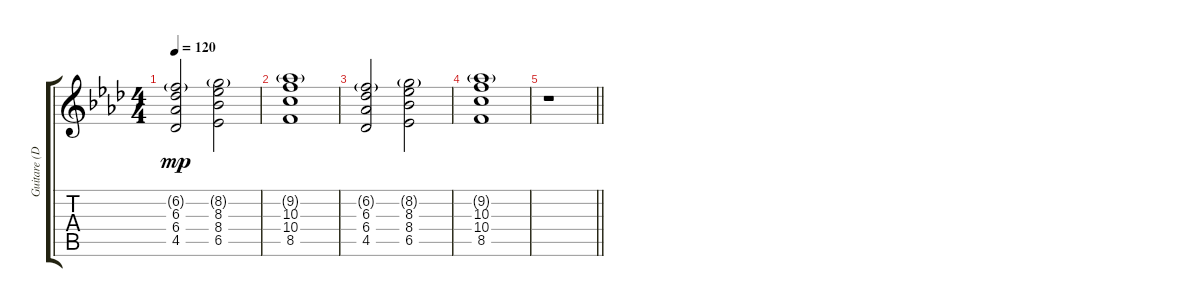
\track ("Guitare (Distortion)" "Guitare (D") {instrument distortionguitar}
\staff {score tabs}
\tuning (E4 B3 G3 D3 A2 E2) {hide}
\ts (4 4)
\tempo 120
\clef g2
\ks fminor
(6.2{g} 6.3 6.4 4.5).2{dy mp} (8.2{g} 8.3 8.4 6.5).2 |
(9.2{g} 10.3 10.4 8.5).1 |
(6.2{g} 6.3 6.4 4.5).2 (8.2{g} 8.3 8.4 6.5).2 |
(9.2{g} 10.3 10.4 8.5).1 |
\barLineRight lightlight
r.1
